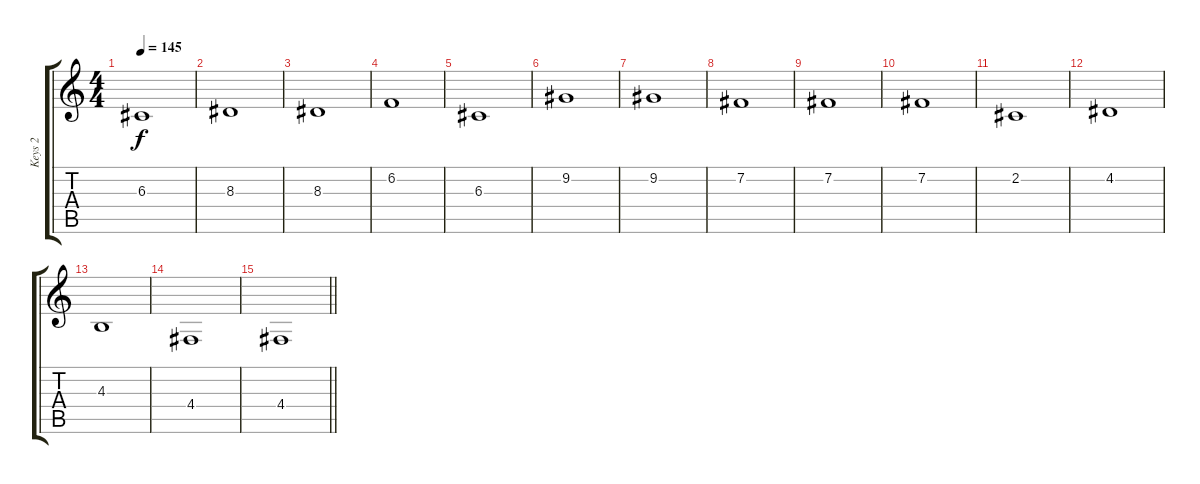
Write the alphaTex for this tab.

\track ("Keys 2" "Keys 2") {instrument pad3polysynth}
\staff {score tabs}
\tuning (E4 B3 G3 D3 A2 E2) {hide}
\ts (4 4)
\tempo 145
\clef g2
\ks c
6.3.1{dy f} |
8.3.1 |
8.3.1 |
6.2.1 |
6.3.1 |
9.2.1 |
9.2.1 |
7.2.1 |
7.2.1 |
7.2.1 |
2.2.1 |
4.2.1 |
4.3.1 |
4.4.1 |
\barLineRight lightlight
4.4.1
